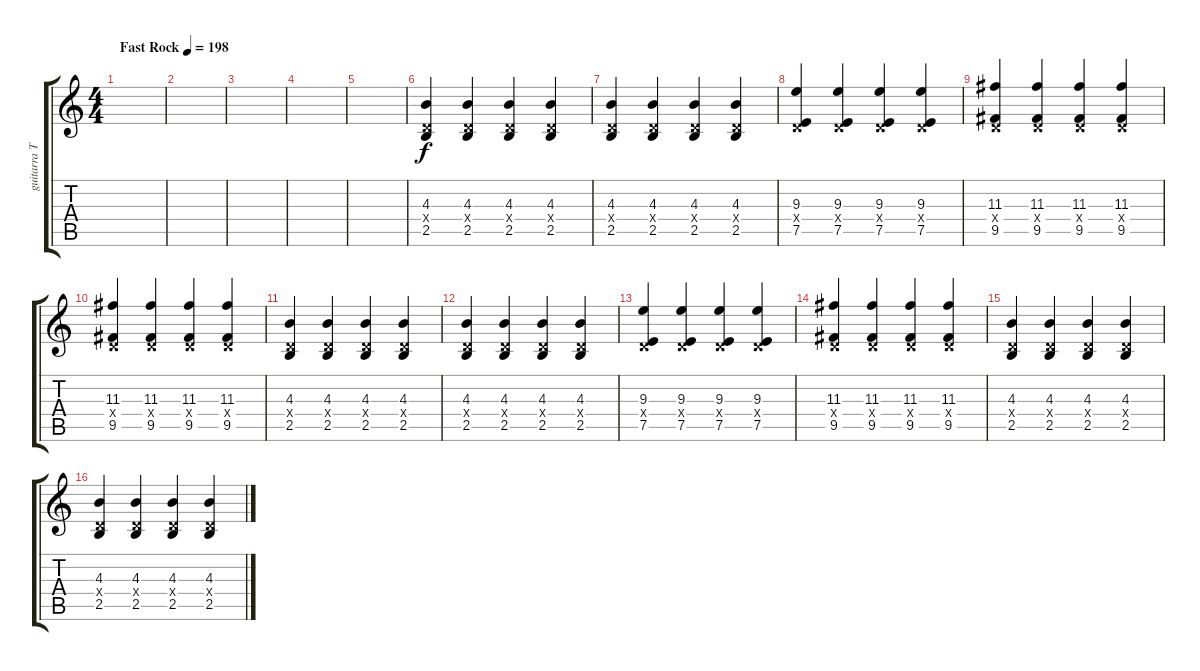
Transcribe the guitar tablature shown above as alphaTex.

\track ("guitarra Tom" "guitarra T") {instrument overdrivenguitar}
\staff {score tabs}
\tuning (E4 B3 G3 D3 A2 E2) {hide}
\ts (4 4)
\tempo (198 "Fast Rock")
\clef g2
\ks c
|
|
|
|
|
(4.3 0.4{x} 2.5).4 (4.3 0.4{x} 2.5).4 (4.3 0.4{x} 2.5).4 (4.3 0.4{x} 2.5).4 |
(4.3 0.4{x} 2.5).4 (4.3 0.4{x} 2.5).4 (4.3 0.4{x} 2.5).4 (4.3 0.4{x} 2.5).4 |
(9.3 0.4{x} 7.5).4 (9.3 0.4{x} 7.5).4 (9.3 0.4{x} 7.5).4 (9.3 0.4{x} 7.5).4 |
(11.3 0.4{x} 9.5).4 (11.3 0.4{x} 9.5).4 (11.3 0.4{x} 9.5).4 (11.3 0.4{x} 9.5).4 |
(11.3 0.4{x} 9.5).4 (11.3 0.4{x} 9.5).4 (11.3 0.4{x} 9.5).4 (11.3 0.4{x} 9.5).4 |
(4.3 0.4{x} 2.5).4 (4.3 0.4{x} 2.5).4 (4.3 0.4{x} 2.5).4 (4.3 0.4{x} 2.5).4 |
(4.3 0.4{x} 2.5).4 (4.3 0.4{x} 2.5).4 (4.3 0.4{x} 2.5).4 (4.3 0.4{x} 2.5).4 |
(9.3 0.4{x} 7.5).4 (9.3 0.4{x} 7.5).4 (9.3 0.4{x} 7.5).4 (9.3 0.4{x} 7.5).4 |
(11.3 0.4{x} 9.5).4 (11.3 0.4{x} 9.5).4 (11.3 0.4{x} 9.5).4 (11.3 0.4{x} 9.5).4 |
(4.3 0.4{x} 2.5).4 (4.3 0.4{x} 2.5).4 (4.3 0.4{x} 2.5).4 (4.3 0.4{x} 2.5).4 |
(4.3 0.4{x} 2.5).4 (4.3 0.4{x} 2.5).4 (4.3 0.4{x} 2.5).4 (4.3 0.4{x} 2.5).4
